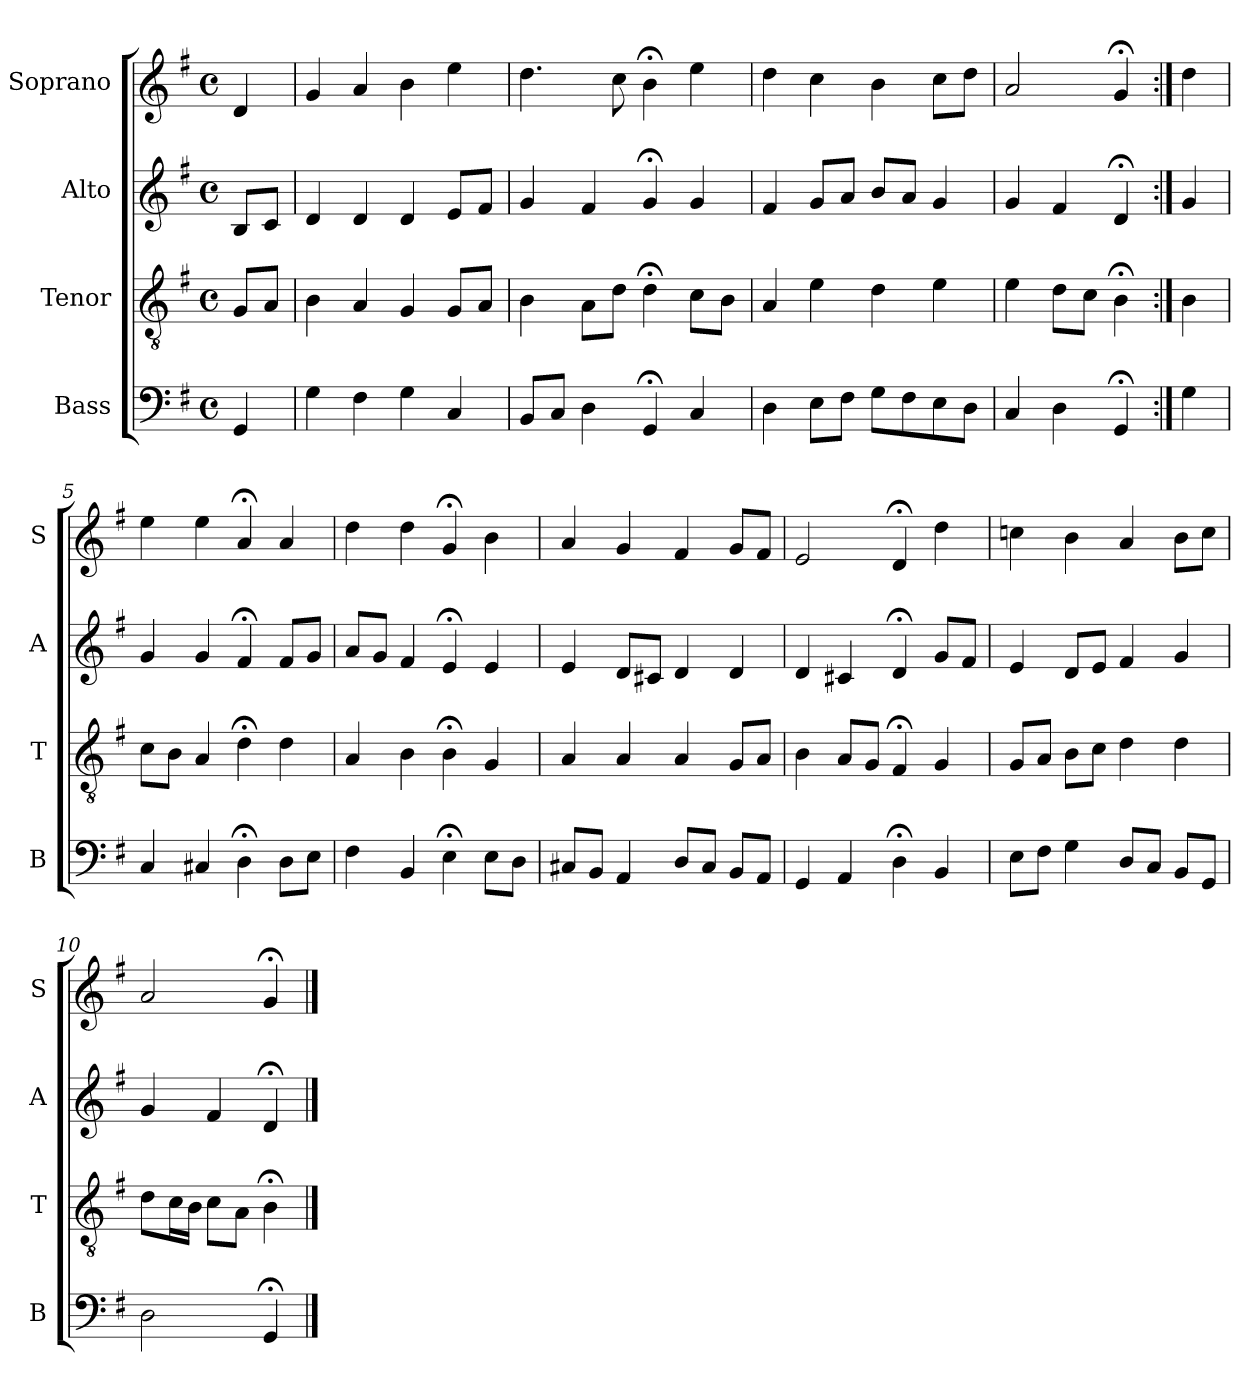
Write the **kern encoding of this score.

**kern	**kern	**kern	**kern
*part4	*part3	*part2	*part1
*staff4	*staff3	*staff2	*staff1
*I"Bass	*I"Tenor	*I"Alto	*I"Soprano
*I'B	*I'T	*I'A	*I'S
*clefF4	*clefGv2	*clefG2	*clefG2
*k[f#]	*k[f#]	*k[f#]	*k[f#]
*G:	*G:	*G:	*G:
*M4/4	*M4/4	*M4/4	*M4/4
*met(c)	*met(c)	*met(c)	*met(c)
*MM100	*MM100	*MM100	*MM100
=	=	=	=
4GG	8GL	8BL	4d
.	8AJ	8cJ	.
=1	=1	=1	=1
4G	4B	4d	4g
4F#	4A	4d	4a
4G	4G	4d	4b
4C	8GL	8eL	4ee
.	8AJ	8f#J	.
=2	=2	=2	=2
8BBL	4B	4g	4.dd
8CJ	.	.	.
4D	8AL	4f#	.
.	8dJ	.	8cc
4GG;<	4d;<	4g;<	4b;<
4C	8cL	4g	4ee
.	8BJ	.	.
=3	=3	=3	=3
4D	4A	4f#	4dd
8EL	4e	8gL	4cc
8F#J	.	8aJ	.
8GL	4d	8bL	4b
8F#	.	8aJ	.
8E	4e	4g	8ccL
8DJ	.	.	8ddJ
=4	=4	=4	=4
4C	4e	4g	2a
4D	8dL	4f#	.
.	8cJ	.	.
4GG;<	4B;<	4d;<	4g;<
=:|!	=:|!	=:|!	=:|!
4G	4B	4g	4dd
=5	=5	=5	=5
4C	8cL	4g	4ee
.	8BJ	.	.
4C#Xi	4Ai	4gi	4eei
4D;<	4d;<	4f#;<	4a;<
8DL	4d	8f#L	4a
8EJ	.	8gJ	.
=6	=6	=6	=6
4F#	4A	8aL	4dd
.	.	8gJ	.
4BB	4B	4f#	4dd
4E;<	4B;<	4e;<	4g;<
8EL	4G	4e	4b
8DJ	.	.	.
=7	=7	=7	=7
8C#XL	4A	4e	4a
8BBJ	.	.	.
4AA	4A	8dL	4g
.	.	8c#XJ	.
8DL	4A	4d	4f#
8C#J	.	.	.
8BBL	8GL	4d	8gL
8AAJ	8AJ	.	8f#J
=8	=8	=8	=8
4GG	4B	4d	2e
4AA	8AL	4c#X	.
.	8GJ	.	.
4D;<	4F#;<	4d;<	4d;<
4BB	4G	8gL	4dd
.	.	8f#J	.
=9	=9	=9	=9
8EL	8GL	4e	4ccn
8F#J	8AJ	.	.
4G	8BL	8dL	4b
.	8cJ	8eJ	.
8DL	4d	4f#	4a
8CJ	.	.	.
8BBL	4d	4g	8bL
8GGJ	.	.	8ccJ
=10	=10	=10	=10
2D	8dL	4g	2a
.	16cL	.	.
.	16BJJ	.	.
.	8cL	4f#	.
.	8AJ	.	.
4GG;<	4B;<	4d;<	4g;<
==	==	==	==
*-	*-	*-	*-
